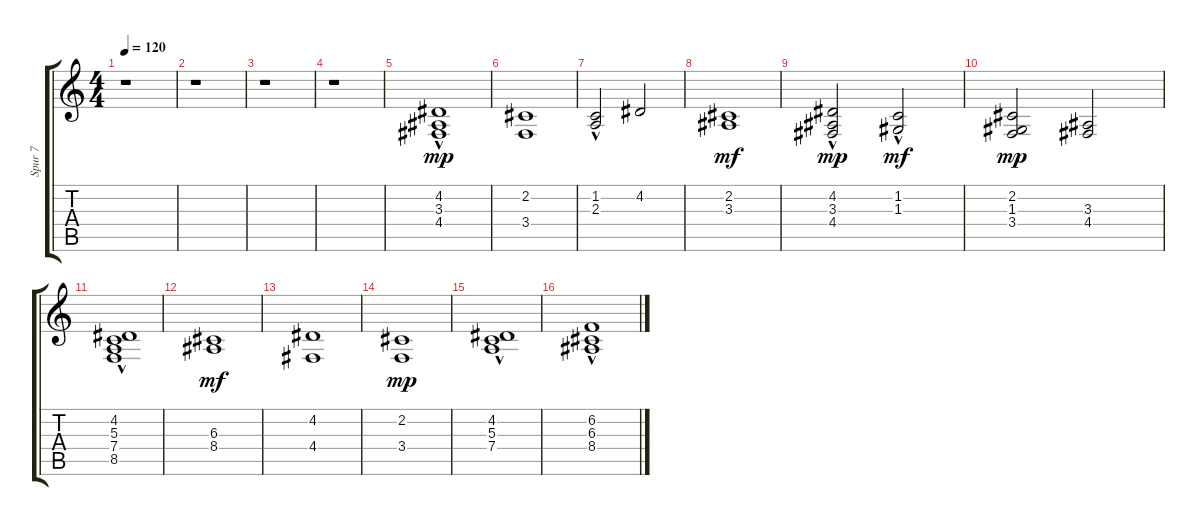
\track ("Spur 7" "Spur 7") {instrument stringensemble1}
\staff {score tabs}
\tuning (E4 B3 G3 D3 A2 E2) {hide}
\ts (4 4)
\tempo 120
\clef g2
\ks c
r.1{dy f} |
r.1 |
r.1 |
r.1 |
(4.2{hac} 3.3 4.4{hac}).1{dy mp} |
(2.2 3.4).1 |
(1.2{hac} 2.3{hac}).2 4.2.2 |
(2.2 3.3).1{dy mf} |
(4.2{hac} 3.3 4.4{hac}).2{dy mp} (1.2 1.3{hac}).2{dy mf} |
(2.2 1.3 3.4).2{dy mp} (3.3 4.4).2 |
(4.2 5.3{hac} 7.4{hac} 8.5).1 |
(6.3 8.4).1{dy mf} |
(4.2 4.4).1 |
(2.2 3.4).1{dy mp} |
(4.2{hac} 5.3 7.4).1 |
(6.2{hac} 6.3 8.4{hac}).1
